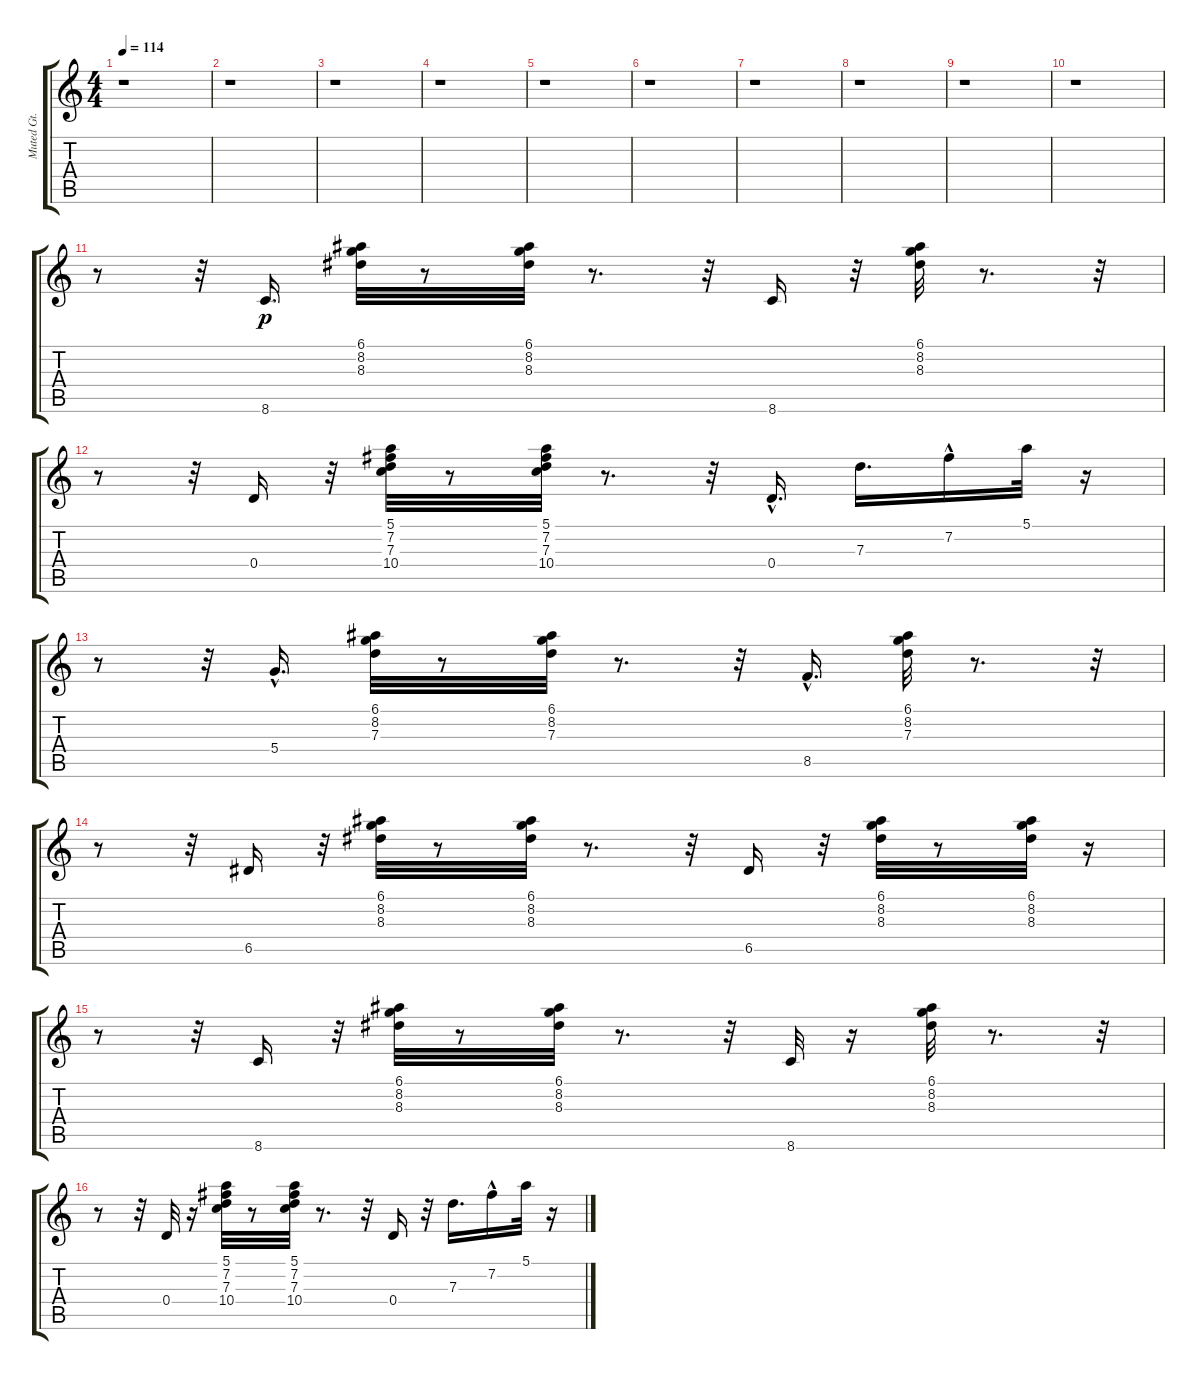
\track (" Muted Gt.*merged" " Muted Gt.") {instrument electricguitarmuted}
\staff {score tabs}
\tuning (E4 B3 G3 D3 A2 E2) {hide}
\ts (4 4)
\tempo 114
\clef g2
\ks c
r.1{dy p} |
r.1 |
r.1 |
r.1 |
r.1 |
r.1 |
r.1 |
r.1 |
r.1 |
r.1 |
r.8 r.32 8.6.16{d} (6.1 8.2 8.3).32 r.8 (6.1 8.2 8.3).32 r.8{d} r.32 8.6.16 r.32 (6.1 8.2 8.3).32 r.8{d} r.32 |
r.8 r.32 0.4.16 r.32 (5.1 7.2 7.3 10.4).32 r.8 (5.1 7.2 7.3 10.4).32 r.8{d} r.32 0.4{hac}.16{d} 7.3.16{d} 7.2{hac}.16 5.1.32 r.16 |
r.8 r.32 5.4{hac}.16{d} (6.1 8.2 7.3).32 r.8 (6.1 8.2 7.3).32 r.8{d} r.32 8.5{hac}.16{d} (6.1 8.2 7.3).32 r.8{d} r.32 |
r.8 r.32 6.5.16 r.32 (6.1 8.2 8.3).32 r.8 (6.1 8.2 8.3).32 r.8{d} r.32 6.5.16 r.32 (6.1 8.2 8.3).32 r.8 (6.1 8.2 8.3).32 r.16 |
r.8 r.32 8.6.16 r.32 (6.1 8.2 8.3).32 r.8 (6.1 8.2 8.3).32 r.8{d} r.32 8.6.32 r.16 (6.1 8.2 8.3).32 r.8{d} r.32 |
r.8 r.32 0.4.32 r.16 (5.1 7.2 7.3 10.4).32 r.8 (5.1 7.2 7.3 10.4).32 r.8{d} r.32 0.4.16 r.32 7.3.16{d} 7.2{hac}.16 5.1.32 r.16
